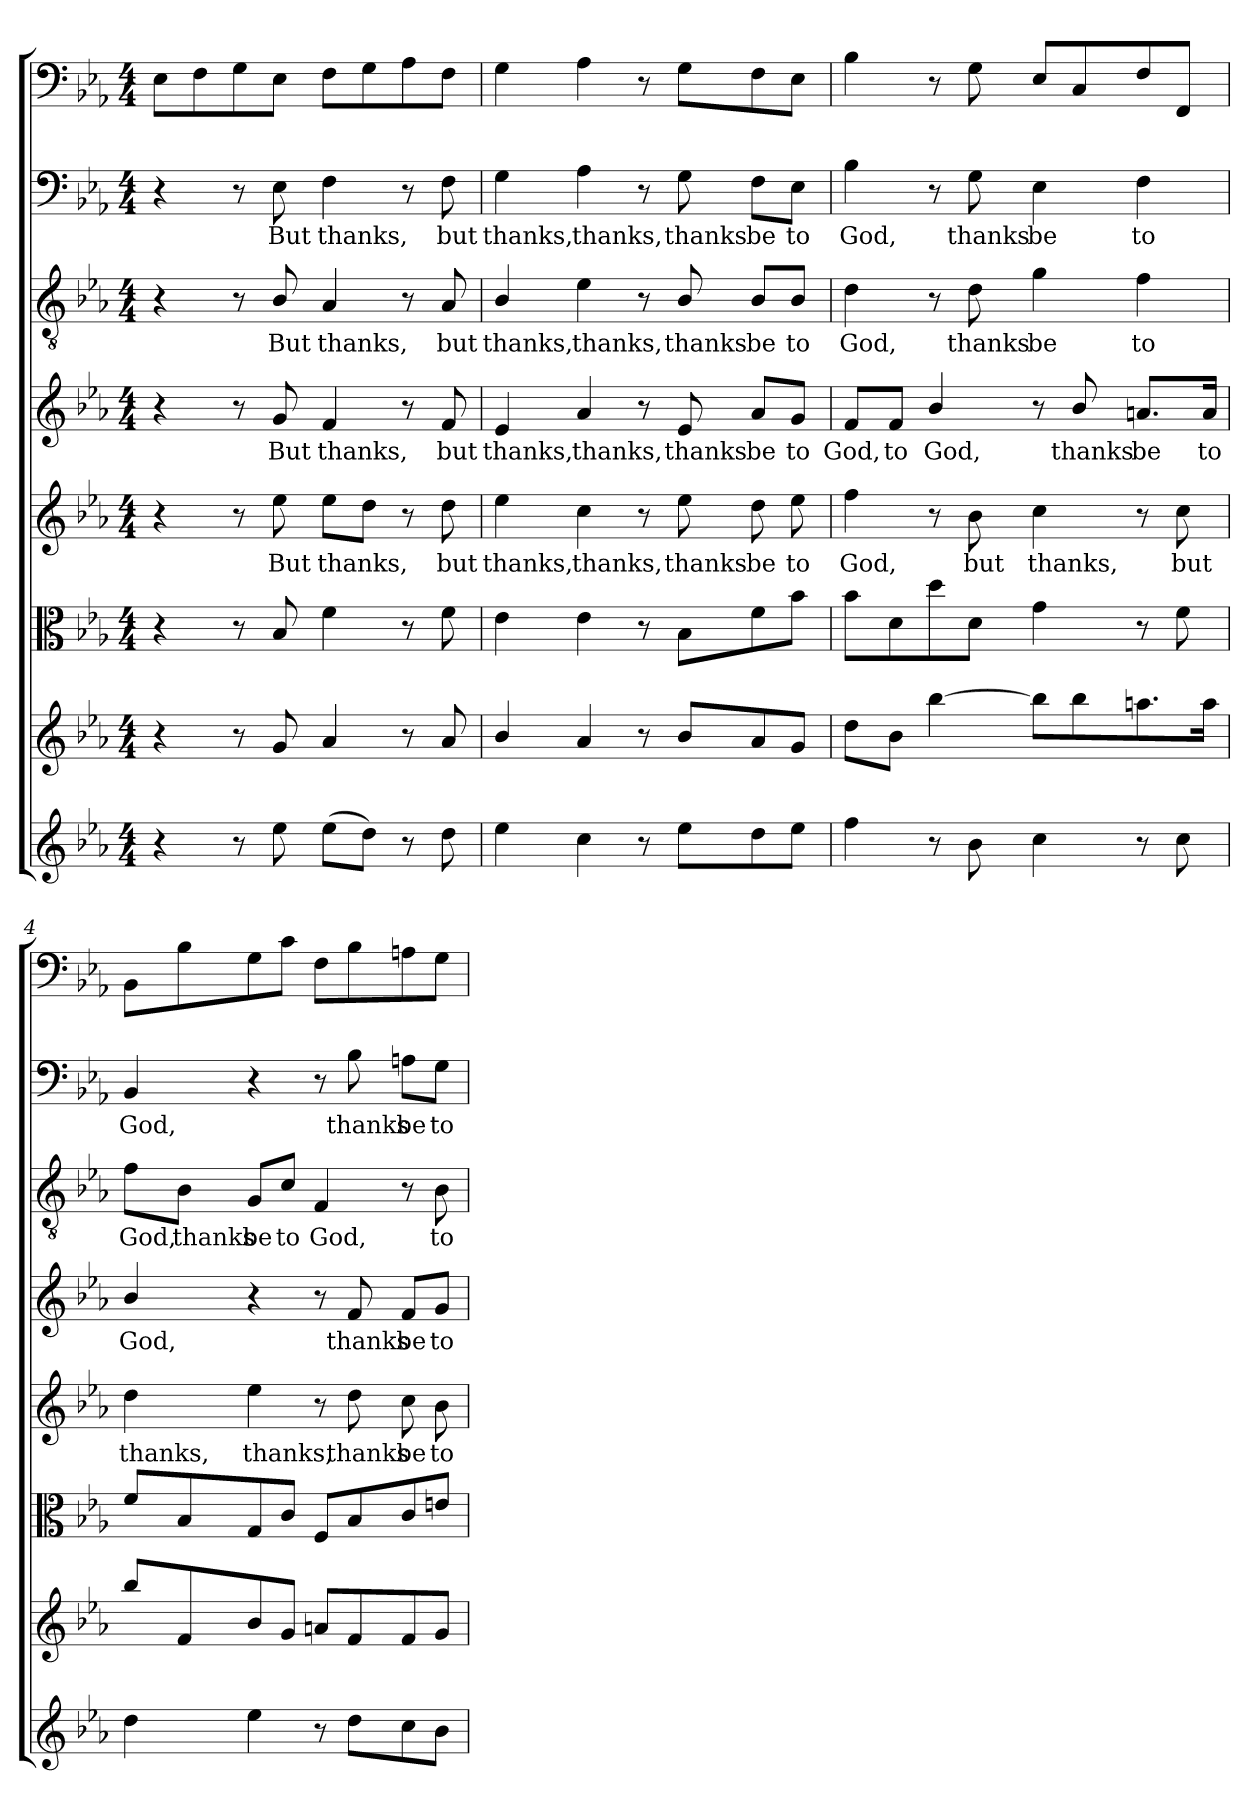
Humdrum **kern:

**kern	**kern	**kern	**kern	**text	**kern	**text	**kern	**text	**kern	**text	**kern
*part8	*part7	*part6	*part5	*part5	*part4	*part4	*part3	*part3	*part2	*part2	*part1
*staff8	*staff7	*staff6	*staff5	*staff5	*staff4	*staff4	*staff3	*staff3	*staff2	*staff2	*staff1
*clefG2	*clefG2	*clefC3	*clefG2	*	*clefG2	*	*clefGv2	*	*clefF4	*	*clefF4
*k[b-e-a-]	*k[b-e-a-]	*k[b-e-a-]	*k[b-e-a-]	*	*k[b-e-a-]	*	*k[b-e-a-]	*	*k[b-e-a-]	*	*k[b-e-a-]
*E-:	*E-:	*E-:	*E-:	*	*E-:	*	*E-:	*	*E-:	*	*E-:
*M4/4	*M4/4	*M4/4	*M4/4	*	*M4/4	*	*M4/4	*	*M4/4	*	*M4/4
=1	=1	=1	=1	=1	=1	=1	=1	=1	=1	=1	=1
4r	4r	4r	4r	.	4r	.	4r	.	4r	.	8E-\L
.	.	.	.	.	.	.	.	.	.	.	8F\
8r	8r	8r	8r	.	8r	.	8r	.	8r	.	8G\
8ee-\	8g/	8B-/	8ee-\	But	8g/	But	8B-/	But	8E-\	But	8E-\J
(8ee-\L	4a-/	4f\	8ee-\L	thanks,	4f/	thanks,	4A-/	thanks,	4F\	thanks,	8F\L
8dd\J)	.	.	8dd\J	.	.	.	.	.	.	.	8G\
8r	8r	8r	8r	.	8r	.	8r	.	8r	.	8A-\
8dd\	8a-/	8f\	8dd\	but	8f/	but	8A-/	but	8F\	but	8F\J
=2	=2	=2	=2	=2	=2	=2	=2	=2	=2	=2	=2
4ee-\	4b-/	4e-\	4ee-\	thanks,	4e-/	thanks,	4B-/	thanks,	4G\	thanks,	4G\
4cc\	4a-/	4e-\	4cc\	thanks,	4a-/	thanks,	4e-\	thanks,	4A-\	thanks,	4A-\
8r	8r	8r	8r	.	8r	.	8r	.	8r	.	8r
8ee-\L	8b-/L	8B-\L	8ee-\	thanks	8e-/	thanks	8B-/	thanks	8G\	thanks	8G\L
8dd\	8a-/	8f\	8dd\	be	8a-/L	be	8B-/L	be	8F\L	be	8F\
8ee-\J	8g/J	8b-\J	8ee-\	to	8g/J	to	8B-/J	to	8E-\J	to	8E-\J
=3	=3	=3	=3	=3	=3	=3	=3	=3	=3	=3	=3
4ff\	8dd\L	8b-\L	4ff\	God,	8f/L	God,	4d\	God,	4B-\	God,	4B-\
.	8b-\J	8d\	.	.	8f/J	to	.	.	.	.	.
8r	[4bb-\	8dd\	8r	.	4b-/	God,	8r	.	8r	.	8r
8b-\	.	8d\J	8b-\	but	.	.	8d\	thanks	8G\	thanks	8G\
4cc\	8bb-\L]	4g\	4cc\	thanks,	8r	.	4g\	be	4E-\	be	8E-/L
.	8bb-\	.	.	.	8b-/	thanks	.	.	.	.	8C/
8r	8.aan\	8r	8r	.	8.an/L	be	4f\	to	4F\	to	8F/
8cc\	.	8f\	8cc\	but	.	.	.	.	.	.	8FF/J
.	16aa\Jk	.	.	.	16a/Jk	to	.	.	.	.	.
=4	=4	=4	=4	=4	=4	=4	=4	=4	=4	=4	=4
4dd\	8bb-\L	8f/L	4dd\	thanks,	4b-/	God,	8f\L	God,	4BB-/	God,	8BB-\L
.	8f/	8B-/	.	.	.	.	8B-\J	thanks	.	.	8B-\
4ee-\	8b-/	8G/	4ee-\	thanks,	4r	.	8G/L	be	4r	.	8G\
.	8g/J	8c/J	.	.	.	.	8c/J	to	.	.	8c\J
8r	8an/L	8F/L	8r	.	8r	.	4F/	God,	8r	.	8F\L
8dd\L	8f/	8B-/	8dd\	thanks	8f/	thanks	.	.	8B-\	thanks	8B-\
8cc\	8f/	8c/	8cc\	be	8f/L	be	8r	.	8An\L	be	8An\
8b-\J	8g/J	8en/J	8b-\	to	8g/J	to	8B-\	to	8G\J	to	8G\J
=	=	=	=	=	=	=	=	=	=	=	=
*-	*-	*-	*-	*-	*-	*-	*-	*-	*-	*-	*-
